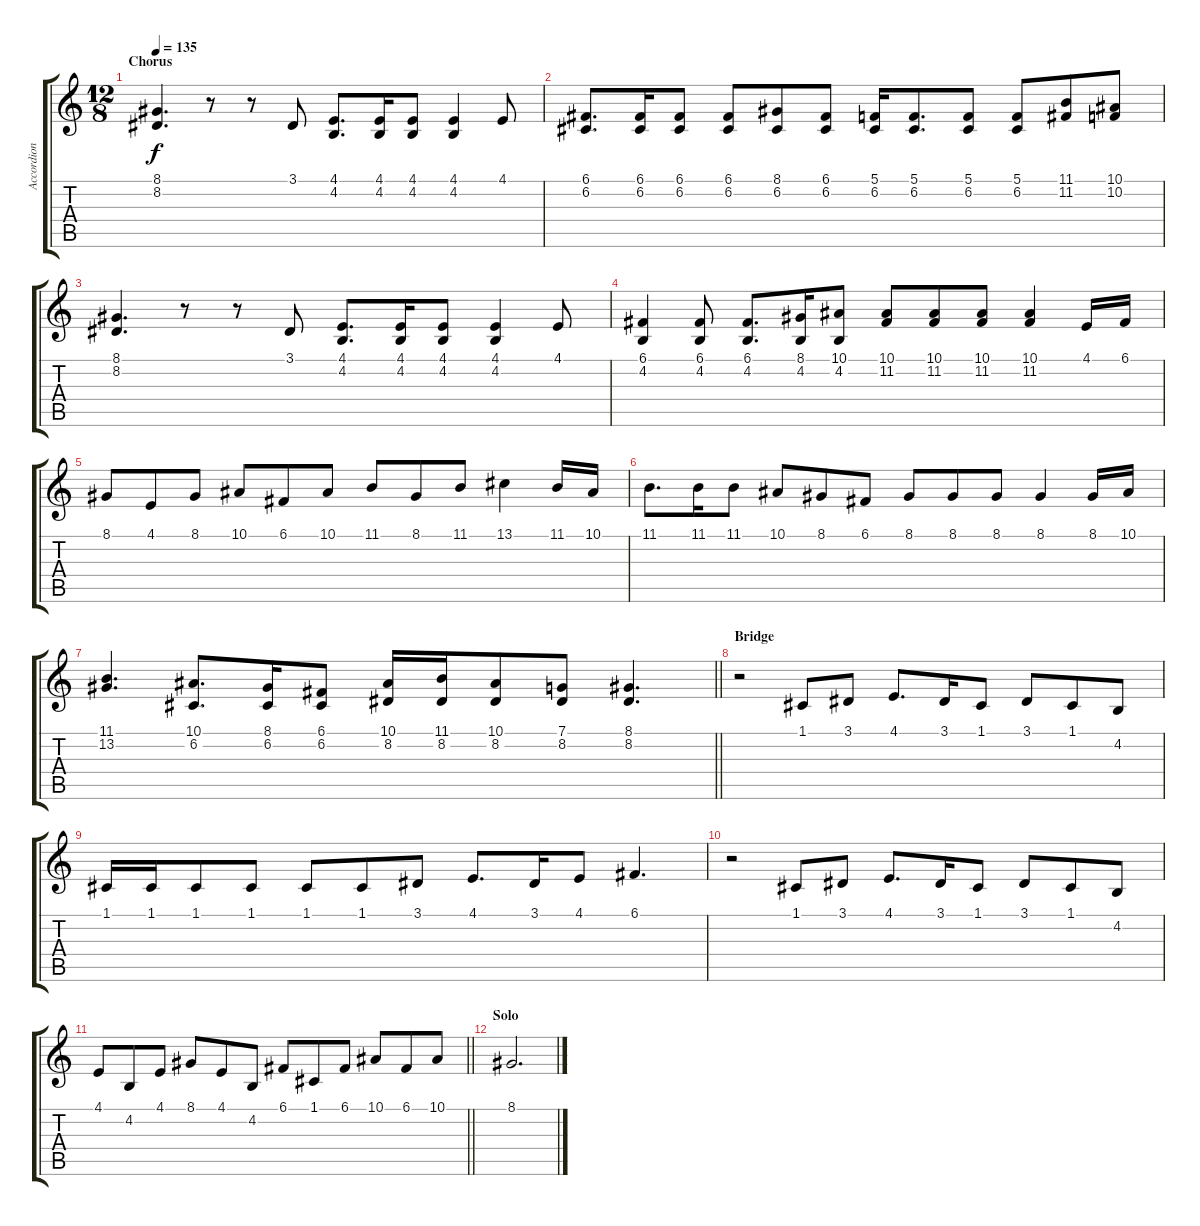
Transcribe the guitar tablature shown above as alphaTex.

\track ("Accordion" "Accordion") {instrument accordion}
\staff {score tabs}
\tuning (C4 G3 Eb3 Bb2 F2 C2) {hide}
\ts (12 8)
\section ("" "Chorus")
\tempo 135
\clef g2
\ks c
(8.1 8.2).4{d dy f} r.8 r.8 3.1.8 (4.1 4.2).8{d} (4.1 4.2).16 (4.1 4.2).8 (4.1 4.2).4 4.1.8 |
(6.1 6.2).8{d} (6.1 6.2).16 (6.1 6.2).8 (6.1 6.2).8 (8.1 6.2).8 (6.1 6.2).8 (5.1 6.2).16 (5.1 6.2).8{d} (5.1 6.2).8 (5.1 6.2).8 (11.1 11.2).8 (10.1 10.2).8 |
(8.1 8.2).4{d} r.8 r.8 3.1.8 (4.1 4.2).8{d} (4.1 4.2).16 (4.1 4.2).8 (4.1 4.2).4 4.1.8 |
(6.1 4.2).4 (6.1 4.2).8 (6.1 4.2).8{d} (8.1 4.2).16 (10.1 4.2).8 (10.1 11.2).8 (10.1 11.2).8 (10.1 11.2).8 (10.1 11.2).4 4.1.16 6.1.16 |
8.1.8 4.1.8 8.1.8 10.1.8 6.1.8 10.1.8 11.1.8 8.1.8 11.1.8 13.1.4 11.1.16 10.1.16 |
11.1.8{d} 11.1.16 11.1.8 10.1.8 8.1.8 6.1.8 8.1.8 8.1.8 8.1.8 8.1.4 8.1.16 10.1.16 |
\barLineRight lightlight
(11.1 13.2).4{d} (10.1 6.2).8{d} (8.1 6.2).16 (6.1 6.2).8 (10.1 8.2).16 (11.1 8.2).16 (10.1 8.2).8 (7.1 8.2).8 (8.1 8.2).4{d} |
\section ("" "Bridge")
r.2 1.1.8 3.1.8 4.1.8{d} 3.1.16 1.1.8 3.1.8 1.1.8 4.2.8 |
1.1.16 1.1.16 1.1.8 1.1.8 1.1.8 1.1.8 3.1.8 4.1.8{d} 3.1.16 4.1.8 6.1.4{d} |
r.2 1.1.8 3.1.8 4.1.8{d} 3.1.16 1.1.8 3.1.8 1.1.8 4.2.8 |
\barLineRight lightlight
4.1.8 4.2.8 4.1.8 8.1.8 4.1.8 4.2.8 6.1.8 1.1.8 6.1.8 10.1.8 6.1.8 10.1.8 |
\section ("" "Solo")
8.1.2{d}
